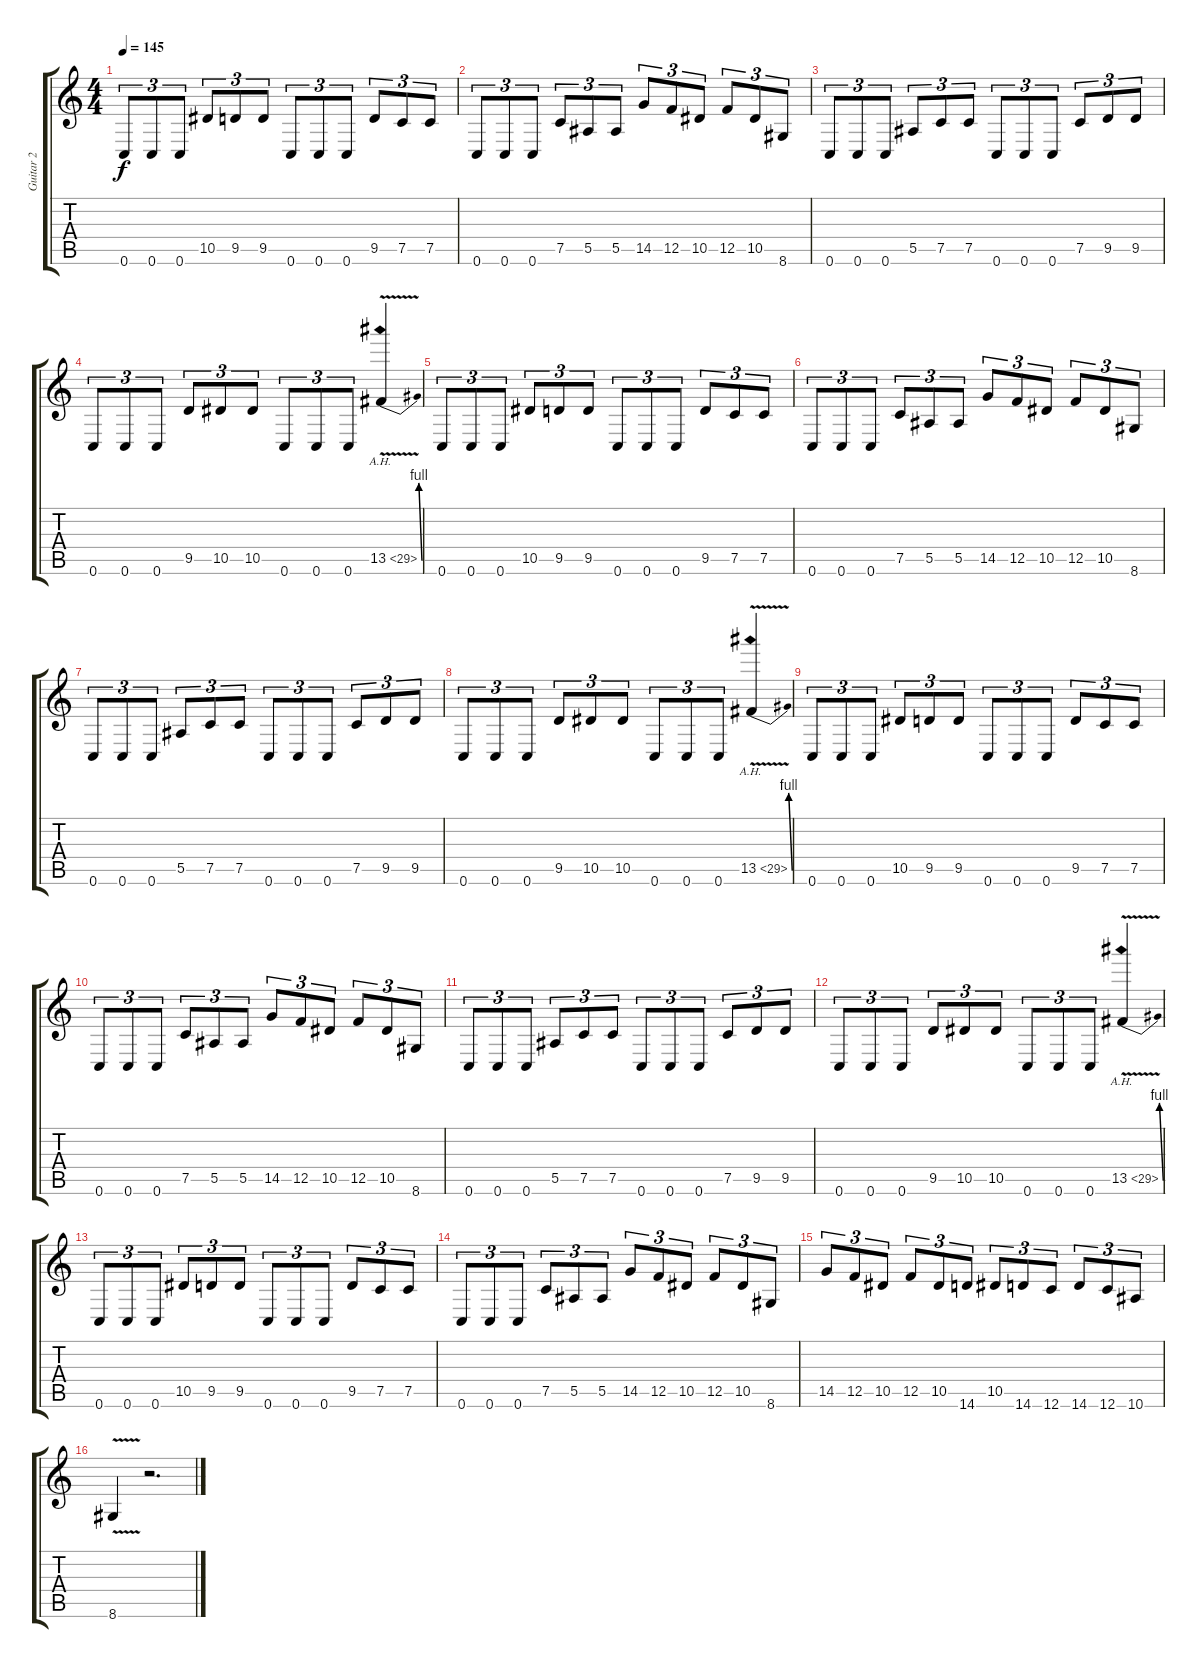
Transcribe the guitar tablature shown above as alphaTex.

\track ("Guitar 2" "Guitar 2") {instrument overdrivenguitar}
\staff {score tabs}
\tuning (C4 G3 Eb3 Bb2 F2 C2) {hide}
\ts (4 4)
\tempo 145
\clef g2
\ks c
0.6.8{tu (3 2) dy f} 0.6.8{tu (3 2)} 0.6.8{tu (3 2)} 10.5.8{tu (3 2)} 9.5.8{tu (3 2)} 9.5.8{tu (3 2)} 0.6.8{tu (3 2)} 0.6.8{tu (3 2)} 0.6.8{tu (3 2)} 9.5.8{tu (3 2)} 7.5.8{tu (3 2)} 7.5.8{tu (3 2)} |
0.6.8{tu (3 2)} 0.6.8{tu (3 2)} 0.6.8{tu (3 2)} 7.5.8{tu (3 2)} 5.5.8{tu (3 2)} 5.5.8{tu (3 2)} 14.5.8{tu (3 2)} 12.5.8{tu (3 2)} 10.5.8{tu (3 2)} 12.5.8{tu (3 2)} 10.5.8{tu (3 2)} 8.6.8{tu (3 2)} |
0.6.8{tu (3 2)} 0.6.8{tu (3 2)} 0.6.8{tu (3 2)} 5.5.8{tu (3 2)} 7.5.8{tu (3 2)} 7.5.8{tu (3 2)} 0.6.8{tu (3 2)} 0.6.8{tu (3 2)} 0.6.8{tu (3 2)} 7.5.8{tu (3 2)} 9.5.8{tu (3 2)} 9.5.8{tu (3 2)} |
0.6.8{tu (3 2)} 0.6.8{tu (3 2)} 0.6.8{tu (3 2)} 9.5.8{tu (3 2)} 10.5.8{tu (3 2)} 10.5.8{tu (3 2)} 0.6.8{tu (3 2)} 0.6.8{tu (3 2)} 0.6.8{tu (3 2)} 13.5{be (bend 0 0 60 4) ah 16 v}.4 |
0.6.8{tu (3 2)} 0.6.8{tu (3 2)} 0.6.8{tu (3 2)} 10.5.8{tu (3 2)} 9.5.8{tu (3 2)} 9.5.8{tu (3 2)} 0.6.8{tu (3 2)} 0.6.8{tu (3 2)} 0.6.8{tu (3 2)} 9.5.8{tu (3 2)} 7.5.8{tu (3 2)} 7.5.8{tu (3 2)} |
0.6.8{tu (3 2)} 0.6.8{tu (3 2)} 0.6.8{tu (3 2)} 7.5.8{tu (3 2)} 5.5.8{tu (3 2)} 5.5.8{tu (3 2)} 14.5.8{tu (3 2)} 12.5.8{tu (3 2)} 10.5.8{tu (3 2)} 12.5.8{tu (3 2)} 10.5.8{tu (3 2)} 8.6.8{tu (3 2)} |
0.6.8{tu (3 2)} 0.6.8{tu (3 2)} 0.6.8{tu (3 2)} 5.5.8{tu (3 2)} 7.5.8{tu (3 2)} 7.5.8{tu (3 2)} 0.6.8{tu (3 2)} 0.6.8{tu (3 2)} 0.6.8{tu (3 2)} 7.5.8{tu (3 2)} 9.5.8{tu (3 2)} 9.5.8{tu (3 2)} |
0.6.8{tu (3 2)} 0.6.8{tu (3 2)} 0.6.8{tu (3 2)} 9.5.8{tu (3 2)} 10.5.8{tu (3 2)} 10.5.8{tu (3 2)} 0.6.8{tu (3 2)} 0.6.8{tu (3 2)} 0.6.8{tu (3 2)} 13.5{be (bend 0 0 60 4) ah 16 v}.4 |
0.6.8{tu (3 2)} 0.6.8{tu (3 2)} 0.6.8{tu (3 2)} 10.5.8{tu (3 2)} 9.5.8{tu (3 2)} 9.5.8{tu (3 2)} 0.6.8{tu (3 2)} 0.6.8{tu (3 2)} 0.6.8{tu (3 2)} 9.5.8{tu (3 2)} 7.5.8{tu (3 2)} 7.5.8{tu (3 2)} |
0.6.8{tu (3 2)} 0.6.8{tu (3 2)} 0.6.8{tu (3 2)} 7.5.8{tu (3 2)} 5.5.8{tu (3 2)} 5.5.8{tu (3 2)} 14.5.8{tu (3 2)} 12.5.8{tu (3 2)} 10.5.8{tu (3 2)} 12.5.8{tu (3 2)} 10.5.8{tu (3 2)} 8.6.8{tu (3 2)} |
0.6.8{tu (3 2)} 0.6.8{tu (3 2)} 0.6.8{tu (3 2)} 5.5.8{tu (3 2)} 7.5.8{tu (3 2)} 7.5.8{tu (3 2)} 0.6.8{tu (3 2)} 0.6.8{tu (3 2)} 0.6.8{tu (3 2)} 7.5.8{tu (3 2)} 9.5.8{tu (3 2)} 9.5.8{tu (3 2)} |
0.6.8{tu (3 2)} 0.6.8{tu (3 2)} 0.6.8{tu (3 2)} 9.5.8{tu (3 2)} 10.5.8{tu (3 2)} 10.5.8{tu (3 2)} 0.6.8{tu (3 2)} 0.6.8{tu (3 2)} 0.6.8{tu (3 2)} 13.5{be (bend 0 0 60 4) ah 16 v}.4 |
0.6.8{tu (3 2)} 0.6.8{tu (3 2)} 0.6.8{tu (3 2)} 10.5.8{tu (3 2)} 9.5.8{tu (3 2)} 9.5.8{tu (3 2)} 0.6.8{tu (3 2)} 0.6.8{tu (3 2)} 0.6.8{tu (3 2)} 9.5.8{tu (3 2)} 7.5.8{tu (3 2)} 7.5.8{tu (3 2)} |
0.6.8{tu (3 2)} 0.6.8{tu (3 2)} 0.6.8{tu (3 2)} 7.5.8{tu (3 2)} 5.5.8{tu (3 2)} 5.5.8{tu (3 2)} 14.5.8{tu (3 2)} 12.5.8{tu (3 2)} 10.5.8{tu (3 2)} 12.5.8{tu (3 2)} 10.5.8{tu (3 2)} 8.6.8{tu (3 2)} |
14.5.8{tu (3 2)} 12.5.8{tu (3 2)} 10.5.8{tu (3 2)} 12.5.8{tu (3 2)} 10.5.8{tu (3 2)} 14.6.8{tu (3 2)} 10.5.8{tu (3 2)} 14.6.8{tu (3 2)} 12.6.8{tu (3 2)} 14.6.8{tu (3 2)} 12.6.8{tu (3 2)} 10.6.8{tu (3 2)} |
8.6{v}.4 r.2{d}
